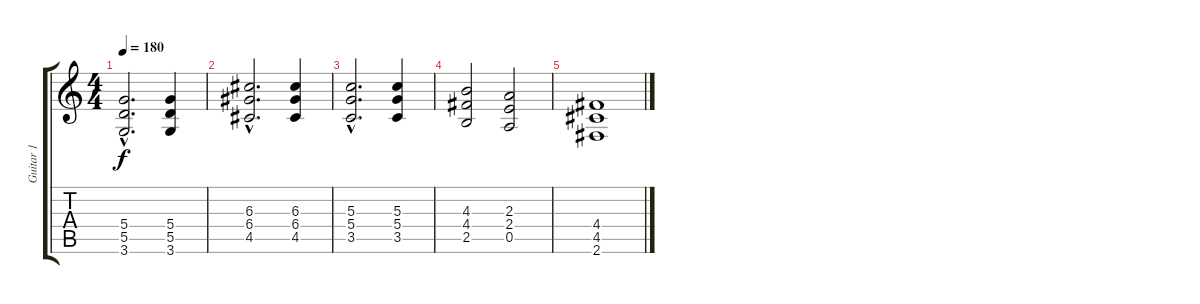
\track ("Guitar 1" "Guitar 1") {instrument distortionguitar}
\staff {score tabs}
\tuning (E4 B3 G3 D3 A2 E2) {hide}
\ts (4 4)
\tempo 180
\clef g2
\ks c
(5.4{hac} 5.5{hac} 3.6{hac}).2{d dy f} (5.4 5.5 3.6).4 |
(6.3{hac} 6.4{hac} 4.5{hac}).2{d} (6.3 6.4 4.5).4 |
(5.3{hac} 5.4{hac} 3.5{hac}).2{d} (5.3 5.4 3.5).4 |
(4.3 4.4 2.5).2 (2.3 2.4 0.5).2 |
(4.4 4.5 2.6).1
